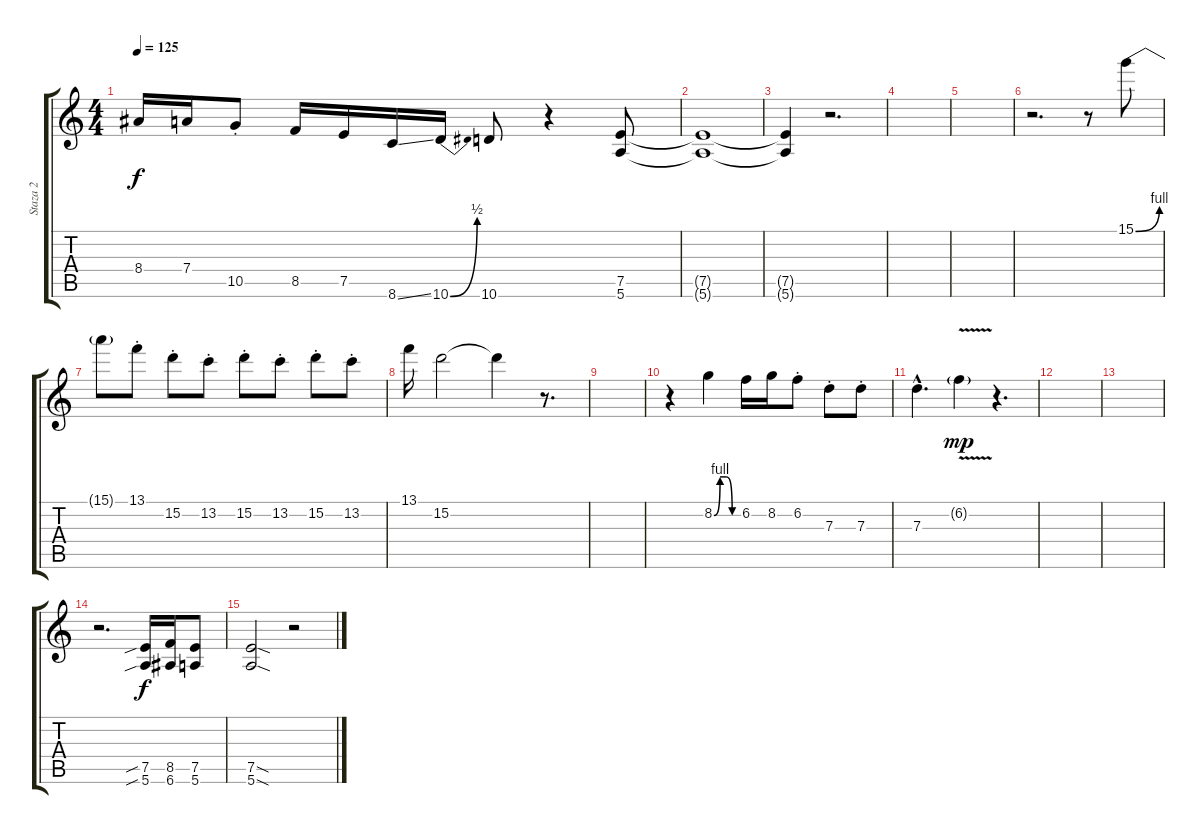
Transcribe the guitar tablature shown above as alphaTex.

\track ("Staza 2" "Staza 2") {instrument distortionguitar}
\staff {score tabs}
\tuning (E4 B3 G3 D3 A2 E2) {hide}
\ts (4 4)
\tempo 125
\clef g2
\ks c
8.4.16{dy f instrument distortionguitar} 7.4.16 10.5{st}.8 8.5.16 7.5.16 8.6{ss}.16 10.6{be (bend 0 0 60 2)}.16 10.6.8 r.4 (7.5 5.6).8 |
(7.5{t} 5.6{t}).1 |
(7.5{t} 5.6{t}).4 r.2{d} |
|
|
r.2{d} r.8 15.1{be (bend 0 0 60 4)}.8 |
15.1{t}.8 13.1{st}.8 15.2{st}.8 13.2{st}.8 15.2{st}.8 13.2{st}.8 15.2{st}.8 13.2{st}.8 |
13.1.16 15.2.2 15.2{t}.4 r.8{d} |
|
r.4 8.2{be (custom 0 0 15 4 30 4 45 0 60 0)}.4 6.2.16 8.2.16 6.2{st}.8 7.3{st}.8 7.3{st}.8 |
7.3{hac}.4{d} 6.2{v g}.4{dy mp} r.4{d} |
|
|
r.2{d} (7.5{sib} 5.6{sib}).16{dy f} (8.5 6.6).16 (7.5 5.6).8 |
(7.5{sod} 5.6{sod}).2 r.2
